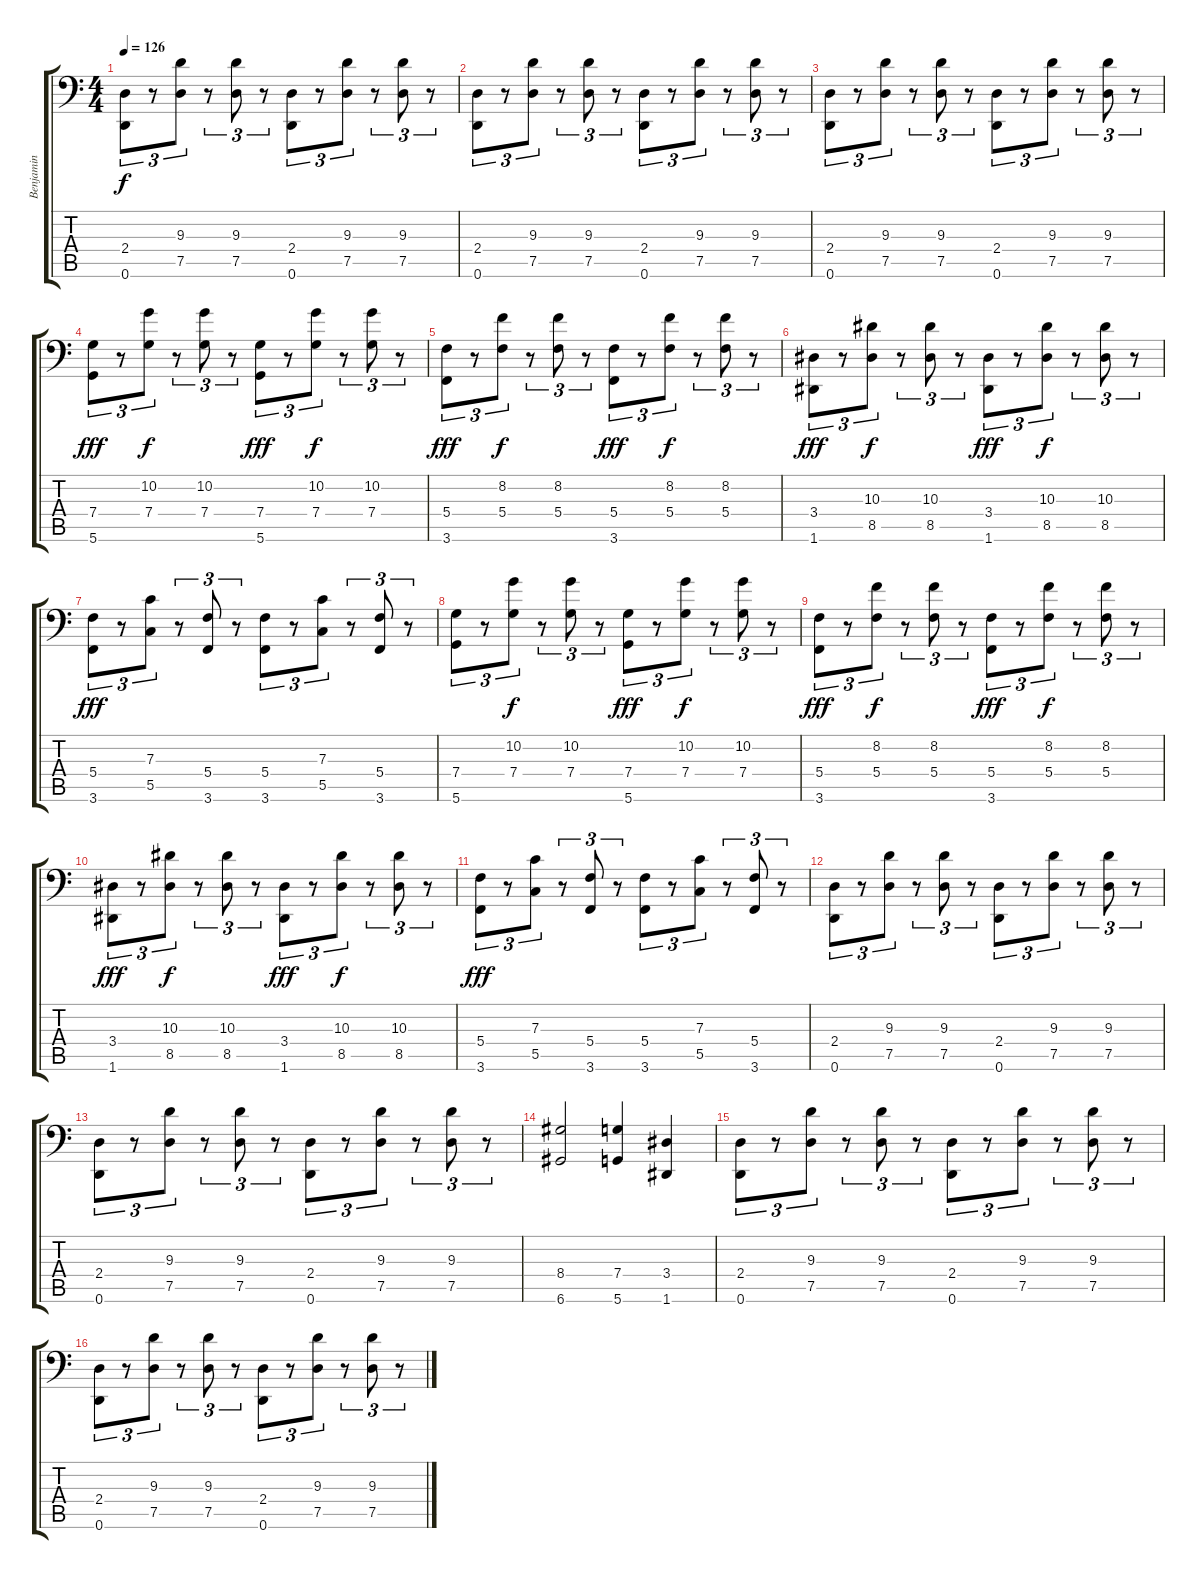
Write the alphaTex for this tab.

\track ("Benjamin " "Benjamin ") {instrument contrabass}
\staff {score tabs}
\tuning (D3 A2 F2 C2 G1 D1) {hide}
\ts (4 4)
\tempo 126
\clef f4
\ks c
(2.4 0.6).8{tu (3 2) dy f} r.8{tu (3 2)} (9.3 7.5).8{tu (3 2)} r.8{tu (3 2)} (9.3 7.5).8{tu (3 2)} r.8{tu (3 2)} (2.4 0.6).8{tu (3 2)} r.8{tu (3 2)} (9.3 7.5).8{tu (3 2)} r.8{tu (3 2)} (9.3 7.5).8{tu (3 2)} r.8{tu (3 2)} |
(2.4 0.6).8{tu (3 2)} r.8{tu (3 2)} (9.3 7.5).8{tu (3 2)} r.8{tu (3 2)} (9.3 7.5).8{tu (3 2)} r.8{tu (3 2)} (2.4 0.6).8{tu (3 2)} r.8{tu (3 2)} (9.3 7.5).8{tu (3 2)} r.8{tu (3 2)} (9.3 7.5).8{tu (3 2)} r.8{tu (3 2)} |
(2.4 0.6).8{tu (3 2)} r.8{tu (3 2)} (9.3 7.5).8{tu (3 2)} r.8{tu (3 2)} (9.3 7.5).8{tu (3 2)} r.8{tu (3 2)} (2.4 0.6).8{tu (3 2)} r.8{tu (3 2)} (9.3 7.5).8{tu (3 2)} r.8{tu (3 2)} (9.3 7.5).8{tu (3 2)} r.8{tu (3 2)} |
(7.4 5.6).8{tu (3 2) dy fff} r.8{tu (3 2)} (10.2 7.4).8{tu (3 2) dy f} r.8{tu (3 2)} (10.2 7.4).8{tu (3 2)} r.8{tu (3 2)} (7.4 5.6).8{tu (3 2) dy fff} r.8{tu (3 2)} (10.2 7.4).8{tu (3 2) dy f} r.8{tu (3 2)} (10.2 7.4).8{tu (3 2)} r.8{tu (3 2)} |
(5.4 3.6).8{tu (3 2) dy fff} r.8{tu (3 2)} (8.2 5.4).8{tu (3 2) dy f} r.8{tu (3 2)} (8.2 5.4).8{tu (3 2)} r.8{tu (3 2)} (5.4 3.6).8{tu (3 2) dy fff} r.8{tu (3 2)} (8.2 5.4).8{tu (3 2) dy f} r.8{tu (3 2)} (8.2 5.4).8{tu (3 2)} r.8{tu (3 2)} |
(3.4 1.6).8{tu (3 2) dy fff} r.8{tu (3 2)} (10.3 8.5).8{tu (3 2) dy f} r.8{tu (3 2)} (10.3 8.5).8{tu (3 2)} r.8{tu (3 2)} (3.4 1.6).8{tu (3 2) dy fff} r.8{tu (3 2)} (10.3 8.5).8{tu (3 2) dy f} r.8{tu (3 2)} (10.3 8.5).8{tu (3 2)} r.8{tu (3 2)} |
(5.4 3.6).8{tu (3 2) dy fff} r.8{tu (3 2)} (7.3 5.5).8{tu (3 2)} r.8{tu (3 2)} (5.4 3.6).8{tu (3 2)} r.8{tu (3 2)} (5.4 3.6).8{tu (3 2)} r.8{tu (3 2)} (7.3 5.5).8{tu (3 2)} r.8{tu (3 2)} (5.4 3.6).8{tu (3 2)} r.8{tu (3 2)} |
(7.4 5.6).8{tu (3 2)} r.8{tu (3 2)} (10.2 7.4).8{tu (3 2) dy f} r.8{tu (3 2)} (10.2 7.4).8{tu (3 2)} r.8{tu (3 2)} (7.4 5.6).8{tu (3 2) dy fff} r.8{tu (3 2)} (10.2 7.4).8{tu (3 2) dy f} r.8{tu (3 2)} (10.2 7.4).8{tu (3 2)} r.8{tu (3 2)} |
(5.4 3.6).8{tu (3 2) dy fff} r.8{tu (3 2)} (8.2 5.4).8{tu (3 2) dy f} r.8{tu (3 2)} (8.2 5.4).8{tu (3 2)} r.8{tu (3 2)} (5.4 3.6).8{tu (3 2) dy fff} r.8{tu (3 2)} (8.2 5.4).8{tu (3 2) dy f} r.8{tu (3 2)} (8.2 5.4).8{tu (3 2)} r.8{tu (3 2)} |
(3.4 1.6).8{tu (3 2) dy fff} r.8{tu (3 2)} (10.3 8.5).8{tu (3 2) dy f} r.8{tu (3 2)} (10.3 8.5).8{tu (3 2)} r.8{tu (3 2)} (3.4 1.6).8{tu (3 2) dy fff} r.8{tu (3 2)} (10.3 8.5).8{tu (3 2) dy f} r.8{tu (3 2)} (10.3 8.5).8{tu (3 2)} r.8{tu (3 2)} |
(5.4 3.6).8{tu (3 2) dy fff} r.8{tu (3 2)} (7.3 5.5).8{tu (3 2)} r.8{tu (3 2)} (5.4 3.6).8{tu (3 2)} r.8{tu (3 2)} (5.4 3.6).8{tu (3 2)} r.8{tu (3 2)} (7.3 5.5).8{tu (3 2)} r.8{tu (3 2)} (5.4 3.6).8{tu (3 2)} r.8{tu (3 2)} |
(2.4 0.6).8{tu (3 2)} r.8{tu (3 2)} (9.3 7.5).8{tu (3 2)} r.8{tu (3 2)} (9.3 7.5).8{tu (3 2)} r.8{tu (3 2)} (2.4 0.6).8{tu (3 2)} r.8{tu (3 2)} (9.3 7.5).8{tu (3 2)} r.8{tu (3 2)} (9.3 7.5).8{tu (3 2)} r.8{tu (3 2)} |
(2.4 0.6).8{tu (3 2)} r.8{tu (3 2)} (9.3 7.5).8{tu (3 2)} r.8{tu (3 2)} (9.3 7.5).8{tu (3 2)} r.8{tu (3 2)} (2.4 0.6).8{tu (3 2)} r.8{tu (3 2)} (9.3 7.5).8{tu (3 2)} r.8{tu (3 2)} (9.3 7.5).8{tu (3 2)} r.8{tu (3 2)} |
(8.4 6.6).2 (7.4 5.6).4 (3.4 1.6).4 |
(2.4 0.6).8{tu (3 2)} r.8{tu (3 2)} (9.3 7.5).8{tu (3 2)} r.8{tu (3 2)} (9.3 7.5).8{tu (3 2)} r.8{tu (3 2)} (2.4 0.6).8{tu (3 2)} r.8{tu (3 2)} (9.3 7.5).8{tu (3 2)} r.8{tu (3 2)} (9.3 7.5).8{tu (3 2)} r.8{tu (3 2)} |
(2.4 0.6).8{tu (3 2)} r.8{tu (3 2)} (9.3 7.5).8{tu (3 2)} r.8{tu (3 2)} (9.3 7.5).8{tu (3 2)} r.8{tu (3 2)} (2.4 0.6).8{tu (3 2)} r.8{tu (3 2)} (9.3 7.5).8{tu (3 2)} r.8{tu (3 2)} (9.3 7.5).8{tu (3 2)} r.8{tu (3 2)}
